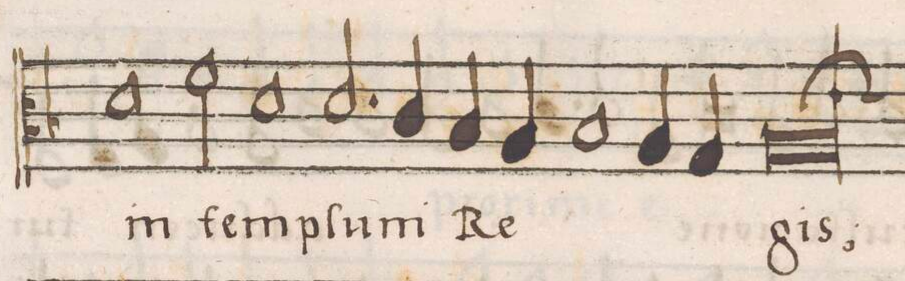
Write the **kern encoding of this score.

**kern	**text
*I"CANTVS	*
*clefC3	*
*k[b-]	*
*met(C|)	*
*M2/1	*
1d\	in
=132-	=132-
2f\	tem-
1d	.
=133-	=133-
2.d/	-plum
4c/	.
4B-/	Re-
4A/	.
1B-/	.
=134-	=134-
4A/	.
4G/	.
1A;l	-gis;
==	==
*-	*-
